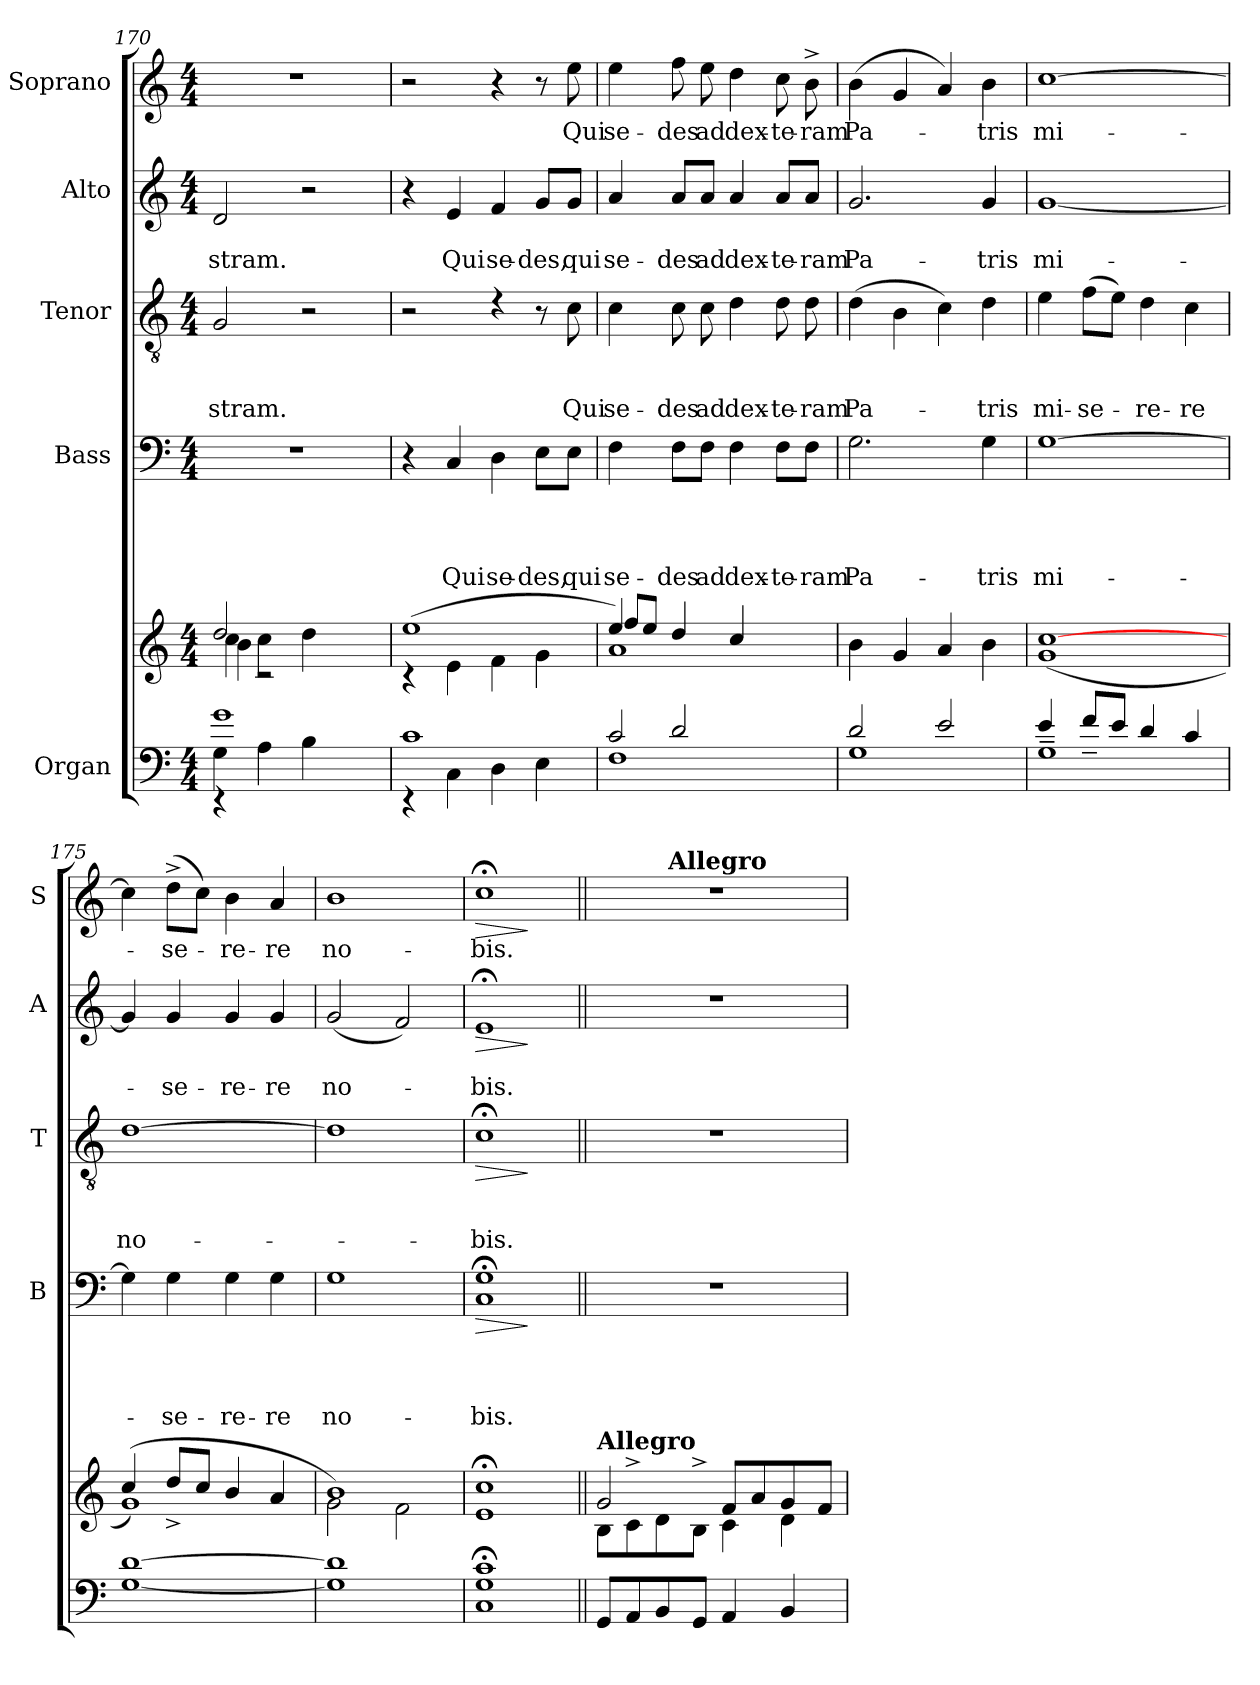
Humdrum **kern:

**kern	**kern	**kern	**text	**text	**text	**text	**dynam	**kern	**text	**text	**text	**dynam	**kern	**text	**text	**dynam	**kern	**text	**dynam
*part5	*part5	*part4	*part4	*part4	*part4	*part4	*part4	*part3	*part3	*part3	*part3	*part3	*part2	*part2	*part2	*part2	*part1	*part1	*part1
*staff6	*staff5	*staff4	*staff4	*staff4	*staff4	*staff4	*staff4	*staff3	*staff3	*staff3	*staff3	*staff3	*staff2	*staff2	*staff2	*staff2	*staff1	*staff1	*staff1
*I"Organ	*	*I"Bass	*	*	*	*	*	*I"Tenor	*	*	*	*	*I"Alto	*	*	*	*I"Soprano	*	*
*	*	*I'B	*	*	*	*	*	*I'T	*	*	*	*	*I'A	*	*	*	*I'S	*	*
*clefF4	*clefG2	*clefF4	*	*	*	*	*	*clefGv2	*	*	*	*	*clefG2	*	*	*	*clefG2	*	*
*k[]	*k[]	*k[]	*	*	*	*	*	*k[]	*	*	*	*	*k[]	*	*	*	*k[]	*	*
*C:	*C:	*C:	*	*	*	*	*	*C:	*	*	*	*	*C:	*	*	*	*C:	*	*
*M4/4	*M4/4	*M4/4	*	*	*	*	*	*M4/4	*	*	*	*	*M4/4	*	*	*	*M4/4	*	*
=170	=170	=170	=170	=170	=170	=170	=170	=170	=170	=170	=170	=170	=170	=170	=170	=170	=170	=170	=170
*^	*^	*	*	*	*	*	*	*	*	*	*	*	*	*	*	*	*	*	*
*	*^	*	*^	*	*	*	*	*	*	*	*	*	*	*	*	*	*	*	*	*	*
!	!	!	!	!	!	!	!	!	!	!	!	!	!	!	!LO:LY:b	!	!	!	!LO:LY:b	!	!	!	!
1g	4rEE	4G\	2dd/	4cc\	4b\	1r	.	.	.	.	.	2G/	.	.	-stram.	.	2d/	.	-stram.	.	1r	.	.
.	2.ryy	4A\	.	2rc	4cc\	.	.	.	.	.	.	.	.	.	.	.	.	.	.	.	.	.	.
.	.	4B\	4dd\	.	4ryy	.	.	.	.	.	.	2r	.	.	.	.	2r	.	.	.	.	.	.
.	.	4ryy	4ryy	4ryy	4ryy	.	.	.	.	.	.	.	.	.	.	.	.	.	.	.	.	.	.
*	*v	*v	*	*	*	*	*	*	*	*	*	*	*	*	*	*	*	*	*	*	*	*	*
*	*	*	*v	*v	*	*	*	*	*	*	*	*	*	*	*	*	*	*	*	*	*	*
=171	=171	=171	=171	=171	=171	=171	=171	=171	=171	=171	=171	=171	=171	=171	=171	=171	=171	=171	=171	=171	=171
1c	4rEE	(>1ee	4rc	4r	.	.	.	.	.	2r	.	.	.	.	4r	.	.	.	2r	.	.
!	!	!	!	!	!	!	!	!LO:LY:b	!	!	!	!	!	!	!	!	!LO:LY:b	!	!	!	!
.	4C\	.	4e\	4C/	.	.	.	Qui	.	.	.	.	.	.	4e/	.	Qui	.	.	.	.
!	!	!	!	!	!	!	!	!LO:LY:b	!	!	!	!	!	!	!	!	!LO:LY:b	!	!	!	!
.	4D\	.	4f\	4D\	.	.	.	se-	.	4rc	.	.	.	.	4f/	.	se-	.	4r	.	.
!	!	!	!	!	!	!	!	!LO:LY:b	!	!	!	!	!	!	!	!	!LO:LY:b	!	!	!	!
.	4E\	.	4g\	8E\L	.	.	.	-des,	.	8r	.	.	.	.	8g/L	.	-des,	.	8r	.	.
!	!	!	!	!	!	!	!	!LO:LY:b	!	!	!	!	!LO:LY:b	!	!	!	!LO:LY:b	!	!	!LO:LY:b	!
.	.	.	.	8E\J	.	.	.	qui	.	8c\	.	.	Qui	.	8g/J	.	qui	.	8ee\	Qui	.
!!LO:PB:g=z
=172	=172	=172	=172	=172	=172	=172	=172	=172	=172	=172	=172	=172	=172	=172	=172	=172	=172	=172	=172	=172	=172
*	*^	*	*^	*	*	*	*	*	*	*	*	*	*	*	*	*	*	*	*	*	*
!	!	!	!	!	!	!	!	!	!	!LO:LY:b	!	!	!	!	!LO:LY:b	!	!	!	!LO:LY:b	!	!	!LO:LY:b	!
1F	2c/	4ryy	1a	4ee/)	8ff/L	4F\	.	.	.	se-	.	4c\	.	.	se-	.	4a/	.	se-	.	4ee\	se-	.
.	.	.	.	.	8ee/J	.	.	.	.	.	.	.	.	.	.	.	.	.	.	.	.	.	.
!	!	!	!	!	!	!	!	!	!	!LO:LY:b	!	!	!	!	!LO:LY:b	!	!	!	!LO:LY:b	!	!	!LO:LY:b	!
.	.	2d/	.	2.ryy	4dd/	8F\L	.	.	.	-des	.	8c\	.	.	-des	.	8a/L	.	-des	.	8ff\	-des	.
!	!	!	!	!	!	!	!	!	!	!LO:LY:b	!	!	!	!	!LO:LY:b	!	!	!	!LO:LY:b	!	!	!LO:LY:b	!
.	.	.	.	.	.	8F\J	.	.	.	ad	.	8c\	.	.	ad	.	8a/J	.	ad	.	8ee\	ad	.
!	!	!	!	!	!	!	!	!	!	!LO:LY:b	!	!	!	!	!LO:LY:b	!	!	!	!LO:LY:b	!	!	!LO:LY:b	!
.	2ryy	.	.	.	4cc/	4F\	.	.	.	dex-	.	4d\	.	.	dex-	.	4a/	.	dex-	.	4dd\	dex-	.
!	!	!	!	!	!	!	!	!	!	!LO:LY:b	!	!	!	!	!LO:LY:b	!	!	!	!LO:LY:b	!	!	!LO:LY:b	!
.	.	4ryy	.	.	4ryy	8F\L	.	.	.	-te-	.	8d\	.	.	-te-	.	8a/L	.	-te-	.	8cc\	-te-	.
!	!	!	!	!	!	!	!	!	!	!LO:LY:b	!	!	!	!	!LO:LY:b	!	!	!	!LO:LY:b	!	!	!LO:LY:b	!
.	.	.	.	.	.	8F\J	.	.	.	-ram	.	8d\	.	.	-ram	.	8a/J	.	-ram	.	8b^>\	-ram	.
*	*v	*v	*	*	*	*	*	*	*	*	*	*	*	*	*	*	*	*	*	*	*	*	*
*	*	*v	*v	*v	*	*	*	*	*	*	*	*	*	*	*	*	*	*	*	*	*	*
=173	=173	=173	=173	=173	=173	=173	=173	=173	=173	=173	=173	=173	=173	=173	=173	=173	=173	=173	=173	=173
!	!	!	!	!	!	!	!LO:LY:b	!	!	!	!	!LO:LY:b	!	!	!	!LO:LY:b	!	!	!LO:LY:b	!
1G	2d/	4b\	2.G\	.	.	.	Pa-	.	(>4d\	.	.	Pa-	.	2.g/	.	Pa-	.	(>4b\	Pa-	.
.	.	4g/	.	.	.	.	.	.	4B\	.	.	.	.	.	.	.	.	4g/	.	.
.	2e/	4a/	.	.	.	.	.	.	4c\)	.	.	.	.	.	.	.	.	4a/)	.	.
!	!	!	!	!	!	!	!LO:LY:b	!	!	!	!	!LO:LY:b	!	!	!	!LO:LY:b	!	!	!LO:LY:b	!
.	.	4b\	4G\	.	.	.	-tris	.	4d\	.	.	-tris	.	4g/	.	-tris	.	4b\	-tris	.
=174	=174	=174	=174	=174	=174	=174	=174	=174	=174	=174	=174	=174	=174	=174	=174	=174	=174	=174	=174	=174
!	!	!	!	!	!	!	!LO:LY:b	!	!	!	!	!LO:LY:b	!	!	!	!LO:LY:b	!	!	!LO:LY:b	!
1G~>	4e/	(<1g [>1cc	[>1G	.	.	.	mi-	.	4e\	.	.	mi-	.	[<1g	.	mi-	.	[>1cc	mi-	.
!	!	!	!	!	!	!	!	!	!	!	!	!LO:LY:b	!	!	!	!	!	!	!	!
.	8f~>/L	.	.	.	.	.	.	.	(>8f\L	.	.	-se-	.	.	.	.	.	.	.	.
.	8e/J	.	.	.	.	.	.	.	8e\J)	.	.	.	.	.	.	.	.	.	.	.
!	!	!	!	!	!	!	!	!	!	!	!	!LO:LY:b	!	!	!	!	!	!	!	!
.	4d/	.	.	.	.	.	.	.	4d\	.	.	-re-	.	.	.	.	.	.	.	.
!	!	!	!	!	!	!	!	!	!	!	!	!LO:LY:b	!	!	!	!	!	!	!	!
.	4c/	.	.	.	.	.	.	.	4c\	.	.	-re	.	.	.	.	.	.	.	.
=175	=175	=175	=175	=175	=175	=175	=175	=175	=175	=175	=175	=175	=175	=175	=175	=175	=175	=175	=175	=175
*	*	*^	*	*	*	*	*	*	*	*	*	*	*	*	*	*	*	*	*	*
!	!	!	!	!	!	!	!	!	!	!	!	!	!LO:LY:b	!	!	!	!	!	!	!	!
*v	*v	*	*	*	*	*	*	*	*	*	*	*	*	*	*	*	*	*	*	*	*
[<1G [>1d	(<1g)	4cc/	4G\]	.	.	.	.	.	[>1d	.	.	no-	.	4g/]	.	.	.	4cc\]	.	.
!	!	!	!	!	!	!	!LO:LY:b	!	!	!	!	!	!	!	!	!LO:LY:b	!	!	!LO:LY:b	!
.	.	8dd^>/L	4G\	.	.	.	-se-	.	.	.	.	.	.	4g/	.	-se-	.	(>8dd^>\L	-se-	.
.	.	8cc/J	.	.	.	.	.	.	.	.	.	.	.	.	.	.	.	8cc\J)	.	.
!	!	!	!	!	!	!	!LO:LY:b	!	!	!	!	!	!	!	!	!LO:LY:b	!	!	!LO:LY:b	!
.	.	4b/	4G\	.	.	.	-re-	.	.	.	.	.	.	4g/	.	-re-	.	4b\	-re-	.
!	!	!	!	!	!	!	!LO:LY:b	!	!	!	!	!	!	!	!	!LO:LY:b	!	!	!LO:LY:b	!
.	.	4a/	4G\	.	.	.	-re	.	.	.	.	.	.	4g/	.	-re	.	4a/	-re	.
=176	=176	=176	=176	=176	=176	=176	=176	=176	=176	=176	=176	=176	=176	=176	=176	=176	=176	=176	=176	=176
!	!	!	!	!	!	!	!LO:LY:b	!	!	!	!	!	!	!	!	!LO:LY:b	!	!	!LO:LY:b	!
1G] 1d]	1b)	2g\	1G	.	.	.	no-	.	1d]	.	.	.	.	(<2g/	.	no-	.	1b	no-	.
.	.	2f\	.	.	.	.	.	.	.	.	.	.	.	2f/)	.	.	.	.	.	.
=177	=177	=177	=177	=177	=177	=177	=177	=177	=177	=177	=177	=177	=177	=177	=177	=177	=177	=177	=177	=177
!	!	!	!	!	!	!	!LO:LY:b	!LO:HP:b	!	!	!	!LO:LY:b	!LO:HP:b	!	!	!LO:LY:b	!LO:HP:b	!	!LO:LY:b	!LO:HP:b
*	*v	*v	*	*	*	*	*	*	*	*	*	*	*	*	*	*	*	*	*	*
1C;< 1G;< 1c;<	1e; 1cc;	1C;< 1G;<	.	.	.	-bis.	>	1c;<	.	.	-bis.	>	1e;	.	-bis.	>	1cc;<	-bis.	>
.	.	.	.	.	.	.	]	.	.	.	.	]	.	.	.	]	.	.	]
=178||	=178||	=178||	=178||	=178||	=178||	=178||	=178||	=178||	=178||	=178||	=178||	=178||	=178||	=178||	=178||	=178||	=178||	=178||	=178||
*	*^	*	*	*	*	*	*	*	*	*	*	*	*	*	*	*	*	*	*
!	!LO:TX:a:B:t=Allegro	!	!	!	!	!	!	!	!	!	!	!	!	!	!	!	!	!	!	!
*	*	*	*	*	*	*	*	*	*	*	*	*	*	*	*	*	*	*^	*	*
8GG/L	8B\L	2g/	1r	.	.	.	.	.	1r	.	.	.	.	1r	.	.	.	1r	4ryy	.	.
8AA/	8c^<\	.	.	.	.	.	.	.	.	.	.	.	.	.	.	.	.	.	.	.	.
8BB/	8d\	.	.	.	.	.	.	.	.	.	.	.	.	.	.	.	.	.	32ryy	.	.
!	!	!	!	!	!	!	!	!	!	!	!	!	!	!	!	!	!	!	!LO:TX:a:B:t=Allegro	!	!
.	.	.	.	.	.	.	.	.	.	.	.	.	.	.	.	.	.	.	2ryy	.	.
8GG/J	8B^<\J	.	.	.	.	.	.	.	.	.	.	.	.	.	.	.	.	.	.	.	.
4AA/	4c\	8f/L	.	.	.	.	.	.	.	.	.	.	.	.	.	.	.	.	.	.	.
.	.	8a/	.	.	.	.	.	.	.	.	.	.	.	.	.	.	.	.	.	.	.
4BB/	4d\	8g/	.	.	.	.	.	.	.	.	.	.	.	.	.	.	.	.	.	.	.
.	.	.	.	.	.	.	.	.	.	.	.	.	.	.	.	.	.	.	8..ryy	.	.
.	.	8f/J	.	.	.	.	.	.	.	.	.	.	.	.	.	.	.	.	.	.	.
*	*v	*v	*	*	*	*	*	*	*	*	*	*	*	*	*	*	*	*v	*v	*	*
=	=	=	=	=	=	=	=	=	=	=	=	=	=	=	=	=	=	=	=
*-	*-	*-	*-	*-	*-	*-	*-	*-	*-	*-	*-	*-	*-	*-	*-	*-	*-	*-	*-
